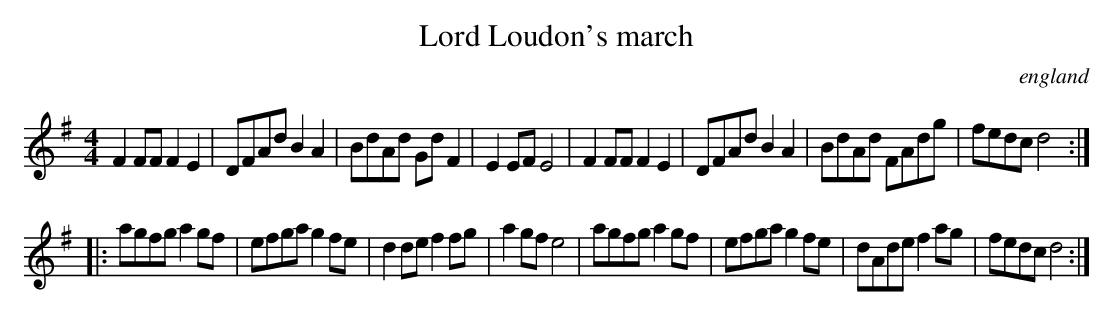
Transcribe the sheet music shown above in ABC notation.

X:1
T:Lord Loudon's march
O:england
M:4/4
L:1/8
K:G
F2FF F2E2 | DFAd B2A2 | BdAd GdF2 | E2EF E4 |\
F2FF F2E2 | DFAd B2A2 | BdAd FAdg | fedc d4 :|
|:agfg a2gf | efga g2fe | d2de f2fg | a2gf e4 |\
agfg a2gf | efga g2fe | dAde f2ag | fedc d4 :|
